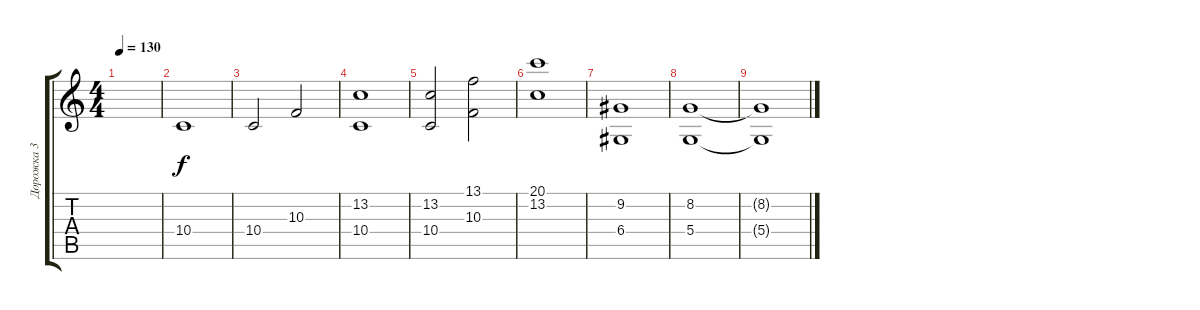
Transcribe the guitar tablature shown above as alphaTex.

\track ("Дорожка 3" "Дорожка 3") {instrument synthstrings1}
\staff {score tabs}
\tuning (E4 B3 G3 D3 A2 E2) {hide}
\ts (4 4)
\tempo 130
\clef g2
\ks c
|
10.4.1 |
10.4.2 10.3.2 |
(13.2 10.4).1 |
(13.2 10.4).2 (13.1 10.3).2 |
(20.1 13.2).1 |
(9.2 6.4).1 |
(8.2 5.4).1 |
(8.2{t} 5.4{t}).1
